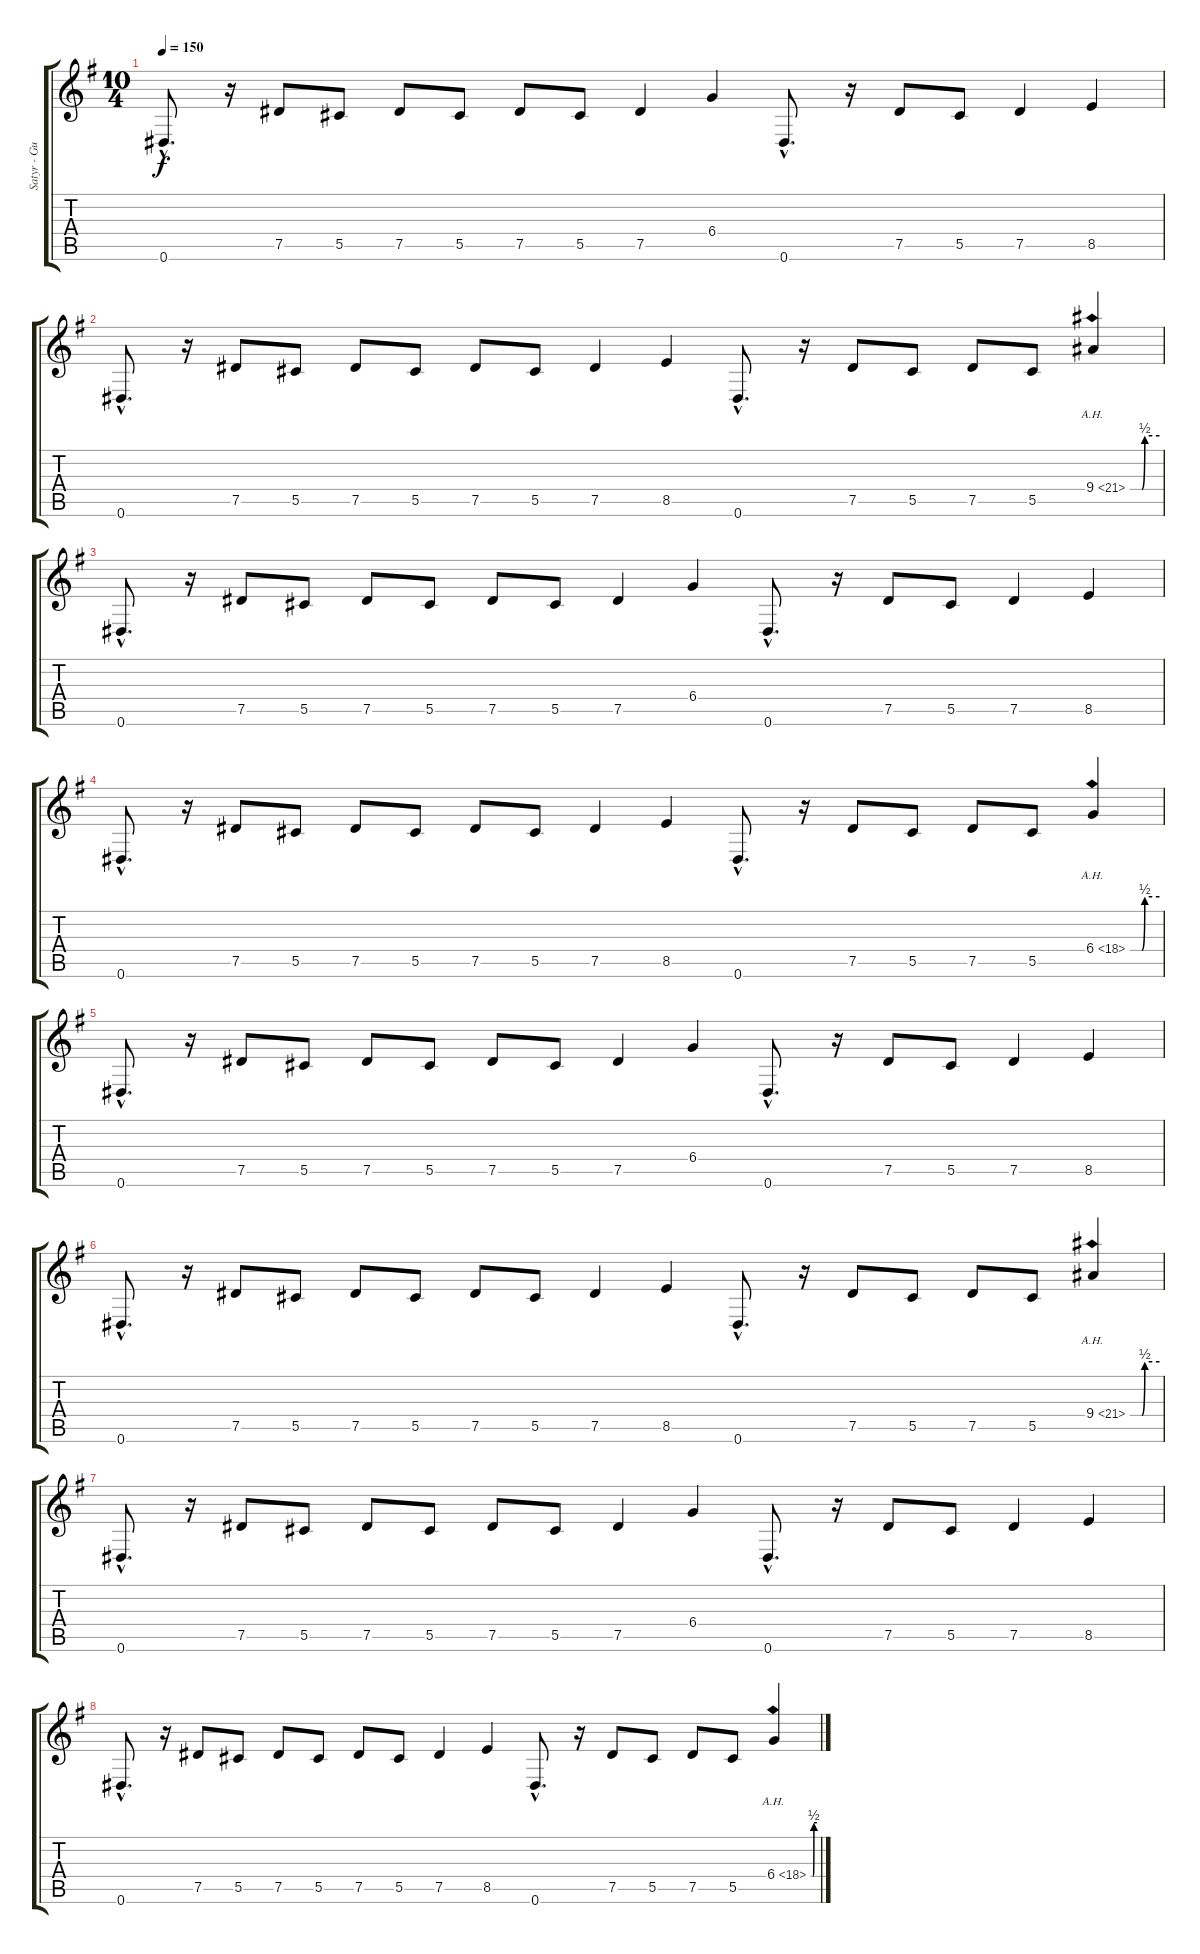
\track ("Satyr - Guitar II" "Satyr - Gu") {instrument distortionguitar}
\staff {score tabs}
\tuning (Eb4 Bb3 Gb3 Db3 Ab2 Eb2) {hide}
\ts (10 4)
\tempo 150
\clef g2
\ks eminor
0.6{hac}.8{d dy f} r.16 7.5.8 5.5.8 7.5.8 5.5.8 7.5.8 5.5.8 7.5.4 6.4.4 0.6{hac}.8{d} r.16 7.5.8 5.5.8 7.5.4 8.5.4 |
0.6{hac}.8{d} r.16 7.5.8 5.5.8 7.5.8 5.5.8 7.5.8 5.5.8 7.5.4 8.5.4 0.6{hac}.8{d} r.16 7.5.8 5.5.8 7.5.8 5.5.8 9.4{be (custom 0 0 24 0 30 2 60 2) ah 12}.4 |
0.6{hac}.8{d} r.16 7.5.8 5.5.8 7.5.8 5.5.8 7.5.8 5.5.8 7.5.4 6.4.4 0.6{hac}.8{d} r.16 7.5.8 5.5.8 7.5.4 8.5.4 |
0.6{hac}.8{d} r.16 7.5.8 5.5.8 7.5.8 5.5.8 7.5.8 5.5.8 7.5.4 8.5.4 0.6{hac}.8{d} r.16 7.5.8 5.5.8 7.5.8 5.5.8 6.4{be (custom 0 0 24 0 30 2 60 2) ah 12}.4 |
0.6{hac}.8{d} r.16 7.5.8 5.5.8 7.5.8 5.5.8 7.5.8 5.5.8 7.5.4 6.4.4 0.6{hac}.8{d} r.16 7.5.8 5.5.8 7.5.4 8.5.4 |
0.6{hac}.8{d} r.16 7.5.8 5.5.8 7.5.8 5.5.8 7.5.8 5.5.8 7.5.4 8.5.4 0.6{hac}.8{d} r.16 7.5.8 5.5.8 7.5.8 5.5.8 9.4{be (custom 0 0 24 0 30 2 60 2) ah 12}.4 |
0.6{hac}.8{d} r.16 7.5.8 5.5.8 7.5.8 5.5.8 7.5.8 5.5.8 7.5.4 6.4.4 0.6{hac}.8{d} r.16 7.5.8 5.5.8 7.5.4 8.5.4 |
0.6{hac}.8{d} r.16 7.5.8 5.5.8 7.5.8 5.5.8 7.5.8 5.5.8 7.5.4 8.5.4 0.6{hac}.8{d} r.16 7.5.8 5.5.8 7.5.8 5.5.8 6.4{be (custom 0 0 24 0 30 2 60 2) ah 12}.4
